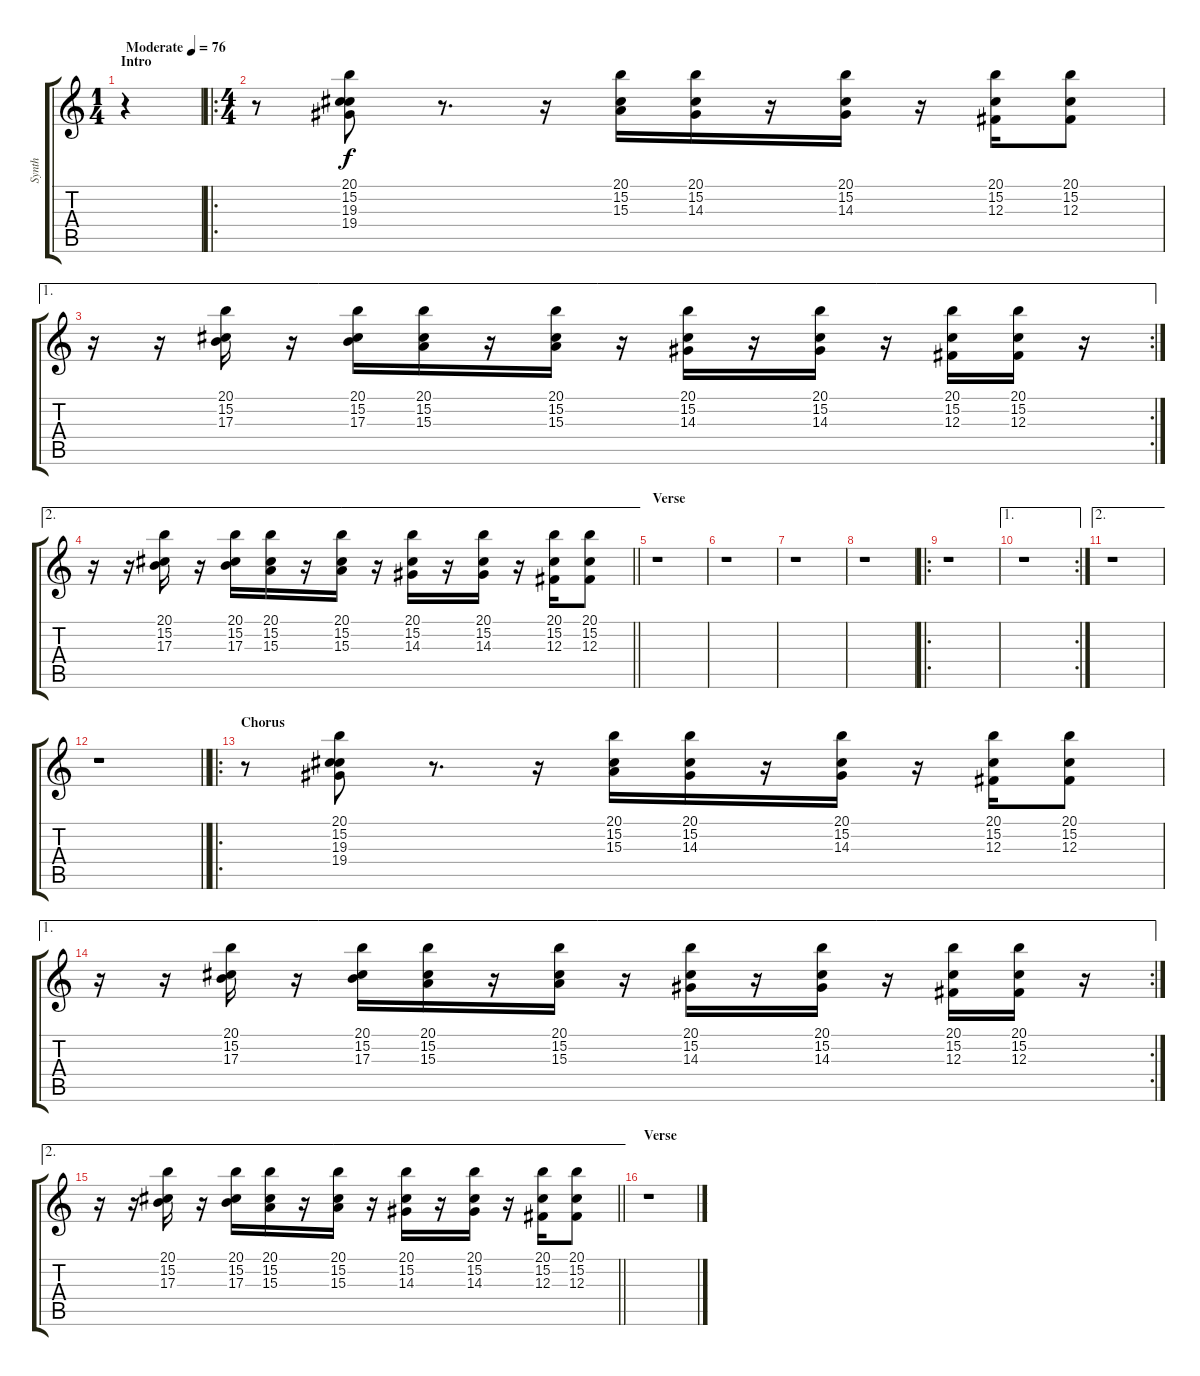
\track ("Synth" "Synth") {instrument lead2sawtooth}
\staff {score tabs}
\tuning (Eb4 Bb3 Gb3 Db3 Ab2 Db2) {hide}
\ts (1 4)
\section ("" "Intro")
\tempo (76 "Moderate")
\clef g2
\ks c
r.4{dy f instrument lead2sawtooth} |
\ro
\ts (4 4)
r.8 (20.1 15.2 19.3 19.4).8 r.8{d} r.16 (20.1 15.2 15.3).16 (20.1 15.2 14.3).16 r.16 (20.1 15.2 14.3).16 r.16 (20.1 15.2 12.3).16 (20.1 15.2 12.3).8 |
\ae 1
\rc 2
r.16 r.16 (20.1 15.2 17.3).16 r.16 (20.1 15.2 17.3).16 (20.1 15.2 15.3).16 r.16 (20.1 15.2 15.3).16 r.16 (20.1 15.2 14.3).16 r.16 (20.1 15.2 14.3).16 r.16 (20.1 15.2 12.3).16 (20.1 15.2 12.3).16 r.16 |
\ae 2
\barLineRight lightlight
r.16 r.16 (20.1 15.2 17.3).16 r.16 (20.1 15.2 17.3).16 (20.1 15.2 15.3).16 r.16 (20.1 15.2 15.3).16 r.16 (20.1 15.2 14.3).16 r.16 (20.1 15.2 14.3).16 r.16 (20.1 15.2 12.3).16 (20.1 15.2 12.3).8 |
\section ("" "Verse")
r.1 |
r.1 |
r.1 |
r.1 |
\ro
r.1 |
\ae 1
\rc 2
r.1 |
\ae 2
r.1 |
\barLineRight lightlight
r.1 |
\ro
\section ("" "Chorus")
r.8 (20.1 15.2 19.3 19.4).8 r.8{d} r.16 (20.1 15.2 15.3).16 (20.1 15.2 14.3).16 r.16 (20.1 15.2 14.3).16 r.16 (20.1 15.2 12.3).16 (20.1 15.2 12.3).8 |
\ae 1
\rc 2
r.16 r.16 (20.1 15.2 17.3).16 r.16 (20.1 15.2 17.3).16 (20.1 15.2 15.3).16 r.16 (20.1 15.2 15.3).16 r.16 (20.1 15.2 14.3).16 r.16 (20.1 15.2 14.3).16 r.16 (20.1 15.2 12.3).16 (20.1 15.2 12.3).16 r.16 |
\ae 2
\barLineRight lightlight
r.16 r.16 (20.1 15.2 17.3).16 r.16 (20.1 15.2 17.3).16 (20.1 15.2 15.3).16 r.16 (20.1 15.2 15.3).16 r.16 (20.1 15.2 14.3).16 r.16 (20.1 15.2 14.3).16 r.16 (20.1 15.2 12.3).16 (20.1 15.2 12.3).8 |
\section ("" "Verse")
r.1
